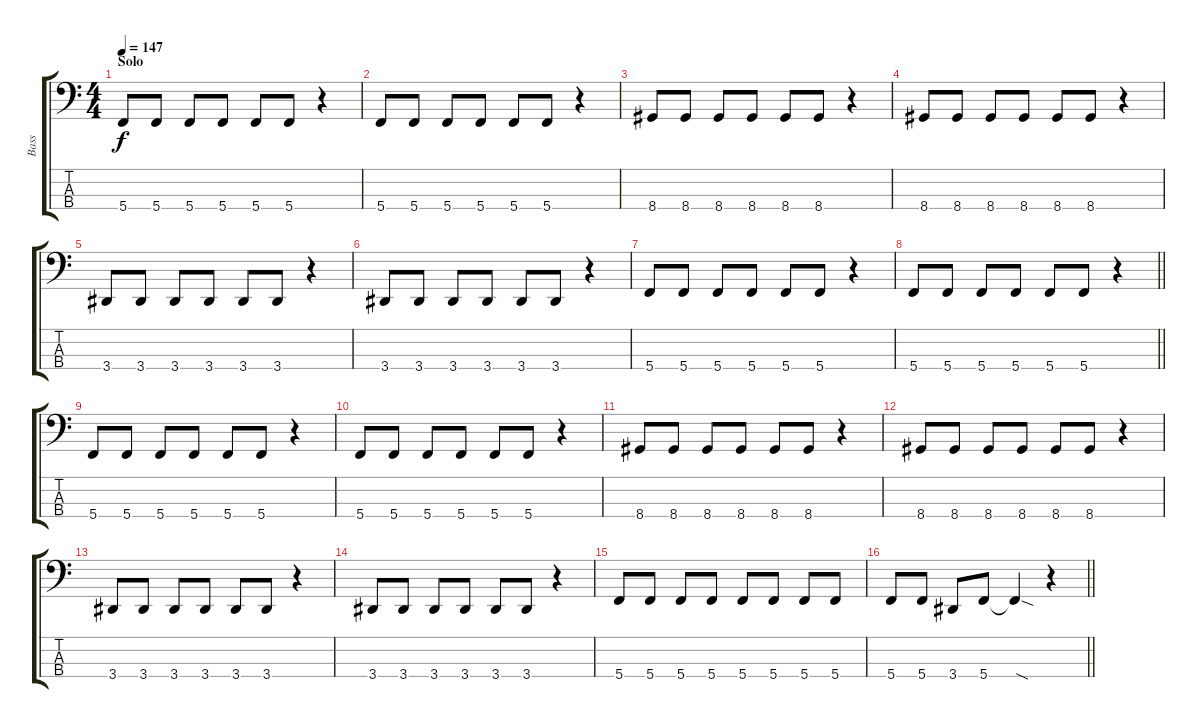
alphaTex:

\track ("Bass" "Bass") {instrument electricbasspick}
\staff {score tabs}
\tuning (F2 C2 G1 C1) {hide}
\ts (4 4)
\section ("" "Solo")
\tempo 147
\clef f4
\ks c
5.4.8{dy f} 5.4.8 5.4.8 5.4.8 5.4.8 5.4.8 r.4 |
5.4.8 5.4.8 5.4.8 5.4.8 5.4.8 5.4.8 r.4 |
8.4.8 8.4.8 8.4.8 8.4.8 8.4.8 8.4.8 r.4 |
8.4.8 8.4.8 8.4.8 8.4.8 8.4.8 8.4.8 r.4 |
3.4.8 3.4.8 3.4.8 3.4.8 3.4.8 3.4.8 r.4 |
3.4.8 3.4.8 3.4.8 3.4.8 3.4.8 3.4.8 r.4 |
5.4.8 5.4.8 5.4.8 5.4.8 5.4.8 5.4.8 r.4 |
\barLineRight lightlight
5.4.8 5.4.8 5.4.8 5.4.8 5.4.8 5.4.8 r.4 |
\section ("" "")
5.4.8 5.4.8 5.4.8 5.4.8 5.4.8 5.4.8 r.4 |
5.4.8 5.4.8 5.4.8 5.4.8 5.4.8 5.4.8 r.4 |
8.4.8 8.4.8 8.4.8 8.4.8 8.4.8 8.4.8 r.4 |
8.4.8 8.4.8 8.4.8 8.4.8 8.4.8 8.4.8 r.4 |
3.4.8 3.4.8 3.4.8 3.4.8 3.4.8 3.4.8 r.4 |
3.4.8 3.4.8 3.4.8 3.4.8 3.4.8 3.4.8 r.4 |
5.4.8 5.4.8 5.4.8 5.4.8 5.4.8 5.4.8 5.4.8 5.4.8 |
\barLineRight lightlight
5.4.8 5.4.8 3.4.8 5.4.8 5.4{sod t}.4 r.4
